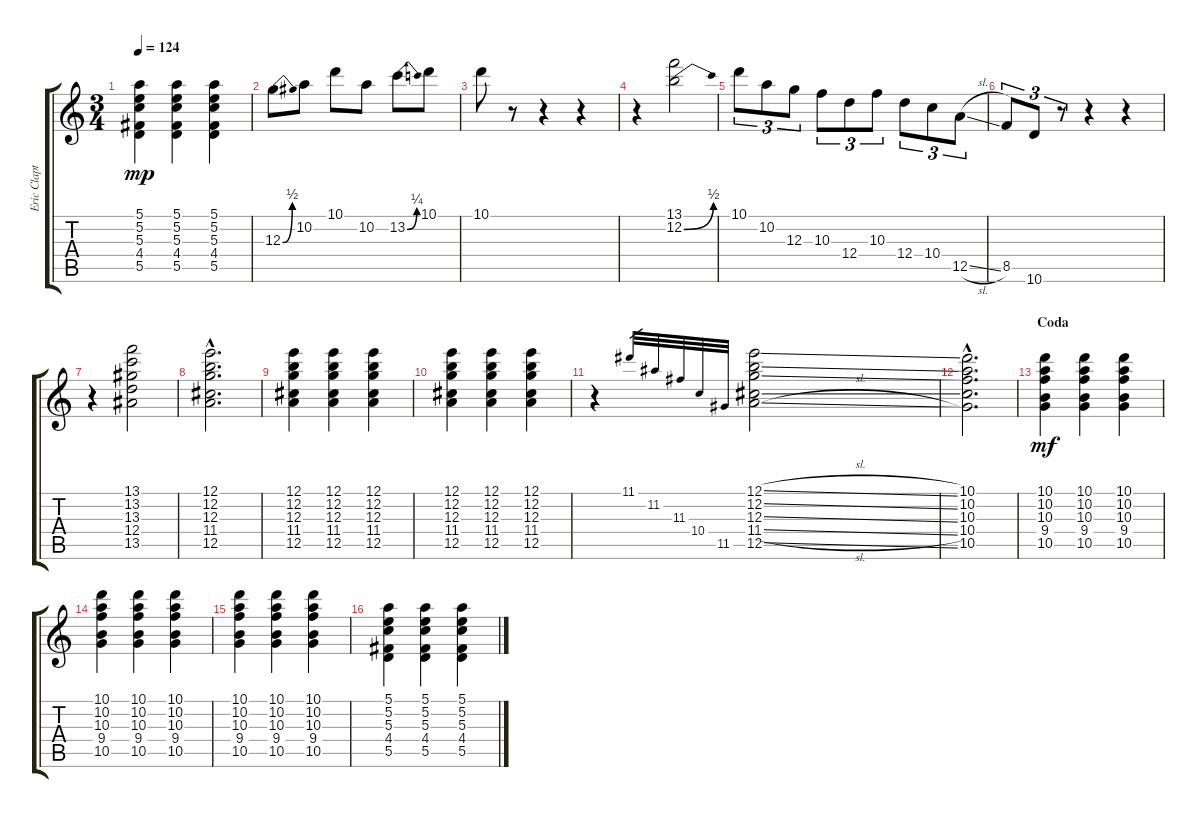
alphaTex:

\track ("Eric Clapton Guitar I" "Eric Clapt") {instrument overdrivenguitar}
\staff {score tabs}
\tuning (E4 B3 G3 D3 A2 E2) {hide}
\ts (3 4)
\tempo 124
\clef g2
\ks c
(5.1 5.2 5.3 4.4 5.5).4{dy mp} (5.1 5.2 5.3 4.4 5.5).4 (5.1 5.2 5.3 4.4 5.5).4 |
12.3{be (bend 0 0 60 2)}.8 10.2.8 10.1.8 10.2.8 13.2{be (bend 0 0 60 1)}.8 10.1.8 |
10.1.8 r.8 r.4 r.4 |
r.4 (13.1 12.2{be (bend 0 0 60 2)}).2 |
10.1.8{tu (3 2)} 10.2.8{tu (3 2)} 12.3.8{tu (3 2)} 10.3.8{tu (3 2)} 12.4.8{tu (3 2)} 10.3.8{tu (3 2)} 12.4.8{tu (3 2)} 10.4.8{tu (3 2)} 12.5{sl}.8{tu (3 2)} |
8.5.8{tu (3 2)} 10.6.8{tu (3 2)} r.8{tu (3 2)} r.4 r.4 |
r.4 (13.1 13.2 13.3 12.4 13.5).2 |
(12.1{hac} 12.2{hac} 12.3{hac} 11.4{hac} 12.5{hac}).2{d} |
(12.1 12.2 12.3 11.4 12.5).4 (12.1 12.2 12.3 11.4 12.5).4 (12.1 12.2 12.3 11.4 12.5).4 |
(12.1 12.2 12.3 11.4 12.5).4 (12.1 12.2 12.3 11.4 12.5).4 (12.1 12.2 12.3 11.4 12.5).4 |
r.4 11.1.32{gr} 11.2.32{gr} 11.3.32{gr} 10.4.32{gr} 11.5.32{gr} (12.1{sl} 12.2{sl} 12.3{sl} 11.4{sl} 12.5{sl}).2 |
(10.1{hac} 10.2{hac} 10.3{hac} 10.4{hac} 10.5{hac}).2{d} |
\section ("" "Coda")
(10.1 10.2 10.3 9.4 10.5).4{dy mf} (10.1 10.2 10.3 9.4 10.5).4 (10.1 10.2 10.3 9.4 10.5).4 |
(10.1 10.2 10.3 9.4 10.5).4 (10.1 10.2 10.3 9.4 10.5).4 (10.1 10.2 10.3 9.4 10.5).4 |
(10.1 10.2 10.3 9.4 10.5).4 (10.1 10.2 10.3 9.4 10.5).4 (10.1 10.2 10.3 9.4 10.5).4 |
(5.1 5.2 5.3 4.4 5.5).4 (5.1 5.2 5.3 4.4 5.5).4 (5.1 5.2 5.3 4.4 5.5).4
